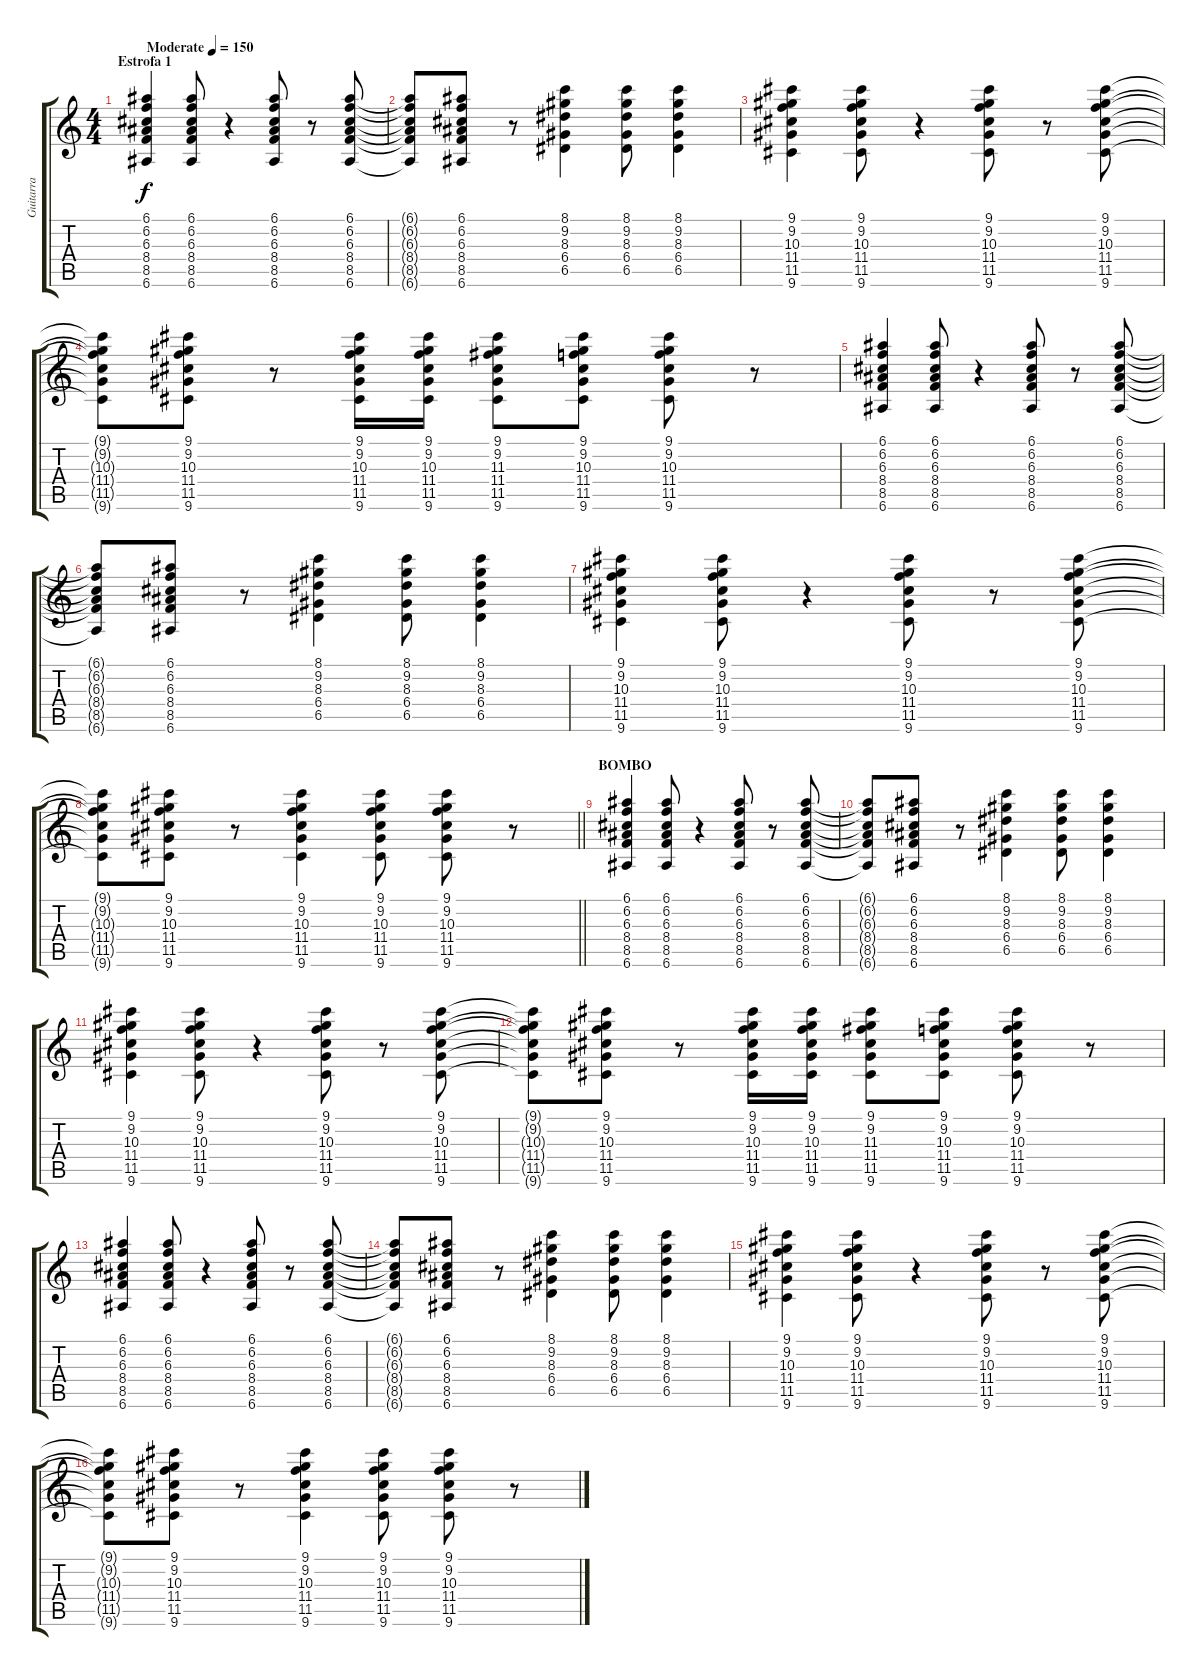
\track ("Guitarra" "Guitarra") {instrument electricguitarclean}
\staff {score tabs}
\tuning (E4 B3 G3 D3 A2 E2) {hide}
\ts (4 4)
\section ("" "Estrofa 1")
\tempo (150 "Moderate")
\clef g2
\ks c
(6.1 6.2 6.3 8.4 8.5 6.6).4{dy f instrument electricguitarclean} (6.1 6.2 6.3 8.4 8.5 6.6).8 r.4 (6.1 6.2 6.3 8.4 8.5 6.6).8 r.8 (6.1 6.2 6.3 8.4 8.5 6.6).8 |
(6.1{t} 6.2{t} 6.3{t} 8.4{t} 8.5{t} 6.6{t}).8 (6.1 6.2 6.3 8.4 8.5 6.6).8 r.8 (8.1 9.2 8.3 6.4 6.5).4 (8.1 9.2 8.3 6.4 6.5).8 (8.1 9.2 8.3 6.4 6.5).4 |
(9.1 9.2 10.3 11.4 11.5 9.6).4 (9.1 9.2 10.3 11.4 11.5 9.6).8 r.4 (9.1 9.2 10.3 11.4 11.5 9.6).8 r.8 (9.1 9.2 10.3 11.4 11.5 9.6).8 |
(9.1{t} 9.2{t} 10.3{t} 11.4{t} 11.5{t} 9.6{t}).8 (9.1 9.2 10.3 11.4 11.5 9.6).8 r.8 (9.1 9.2 10.3 11.4 11.5 9.6).16 (9.1 9.2 10.3 11.4 11.5 9.6).16 (9.1 9.2 11.3 11.4 11.5 9.6).8 (9.1 9.2 10.3 11.4 11.5 9.6).8 (9.1 9.2 10.3 11.4 11.5 9.6).8 r.8 |
(6.1 6.2 6.3 8.4 8.5 6.6).4 (6.1 6.2 6.3 8.4 8.5 6.6).8 r.4 (6.1 6.2 6.3 8.4 8.5 6.6).8 r.8 (6.1 6.2 6.3 8.4 8.5 6.6).8 |
(6.1{t} 6.2{t} 6.3{t} 8.4{t} 8.5{t} 6.6{t}).8 (6.1 6.2 6.3 8.4 8.5 6.6).8 r.8 (8.1 9.2 8.3 6.4 6.5).4 (8.1 9.2 8.3 6.4 6.5).8 (8.1 9.2 8.3 6.4 6.5).4 |
(9.1 9.2 10.3 11.4 11.5 9.6).4 (9.1 9.2 10.3 11.4 11.5 9.6).8 r.4 (9.1 9.2 10.3 11.4 11.5 9.6).8 r.8 (9.1 9.2 10.3 11.4 11.5 9.6).8 |
\barLineRight lightlight
(9.1{t} 9.2{t} 10.3{t} 11.4{t} 11.5{t} 9.6{t}).8 (9.1 9.2 10.3 11.4 11.5 9.6).8 r.8 (9.1 9.2 10.3 11.4 11.5 9.6).4 (9.1 9.2 10.3 11.4 11.5 9.6).8 (9.1 9.2 10.3 11.4 11.5 9.6).8 r.8 |
\section ("" "BOMBO")
(6.1 6.2 6.3 8.4 8.5 6.6).4 (6.1 6.2 6.3 8.4 8.5 6.6).8 r.4 (6.1 6.2 6.3 8.4 8.5 6.6).8 r.8 (6.1 6.2 6.3 8.4 8.5 6.6).8 |
(6.1{t} 6.2{t} 6.3{t} 8.4{t} 8.5{t} 6.6{t}).8 (6.1 6.2 6.3 8.4 8.5 6.6).8 r.8 (8.1 9.2 8.3 6.4 6.5).4 (8.1 9.2 8.3 6.4 6.5).8 (8.1 9.2 8.3 6.4 6.5).4 |
(9.1 9.2 10.3 11.4 11.5 9.6).4 (9.1 9.2 10.3 11.4 11.5 9.6).8 r.4 (9.1 9.2 10.3 11.4 11.5 9.6).8 r.8 (9.1 9.2 10.3 11.4 11.5 9.6).8 |
(9.1{t} 9.2{t} 10.3{t} 11.4{t} 11.5{t} 9.6{t}).8 (9.1 9.2 10.3 11.4 11.5 9.6).8 r.8 (9.1 9.2 10.3 11.4 11.5 9.6).16 (9.1 9.2 10.3 11.4 11.5 9.6).16 (9.1 9.2 11.3 11.4 11.5 9.6).8 (9.1 9.2 10.3 11.4 11.5 9.6).8 (9.1 9.2 10.3 11.4 11.5 9.6).8 r.8 |
(6.1 6.2 6.3 8.4 8.5 6.6).4 (6.1 6.2 6.3 8.4 8.5 6.6).8 r.4 (6.1 6.2 6.3 8.4 8.5 6.6).8 r.8 (6.1 6.2 6.3 8.4 8.5 6.6).8 |
(6.1{t} 6.2{t} 6.3{t} 8.4{t} 8.5{t} 6.6{t}).8 (6.1 6.2 6.3 8.4 8.5 6.6).8 r.8 (8.1 9.2 8.3 6.4 6.5).4 (8.1 9.2 8.3 6.4 6.5).8 (8.1 9.2 8.3 6.4 6.5).4 |
(9.1 9.2 10.3 11.4 11.5 9.6).4 (9.1 9.2 10.3 11.4 11.5 9.6).8 r.4 (9.1 9.2 10.3 11.4 11.5 9.6).8 r.8 (9.1 9.2 10.3 11.4 11.5 9.6).8 |
(9.1{t} 9.2{t} 10.3{t} 11.4{t} 11.5{t} 9.6{t}).8 (9.1 9.2 10.3 11.4 11.5 9.6).8 r.8 (9.1 9.2 10.3 11.4 11.5 9.6).4 (9.1 9.2 10.3 11.4 11.5 9.6).8 (9.1 9.2 10.3 11.4 11.5 9.6).8 r.8
